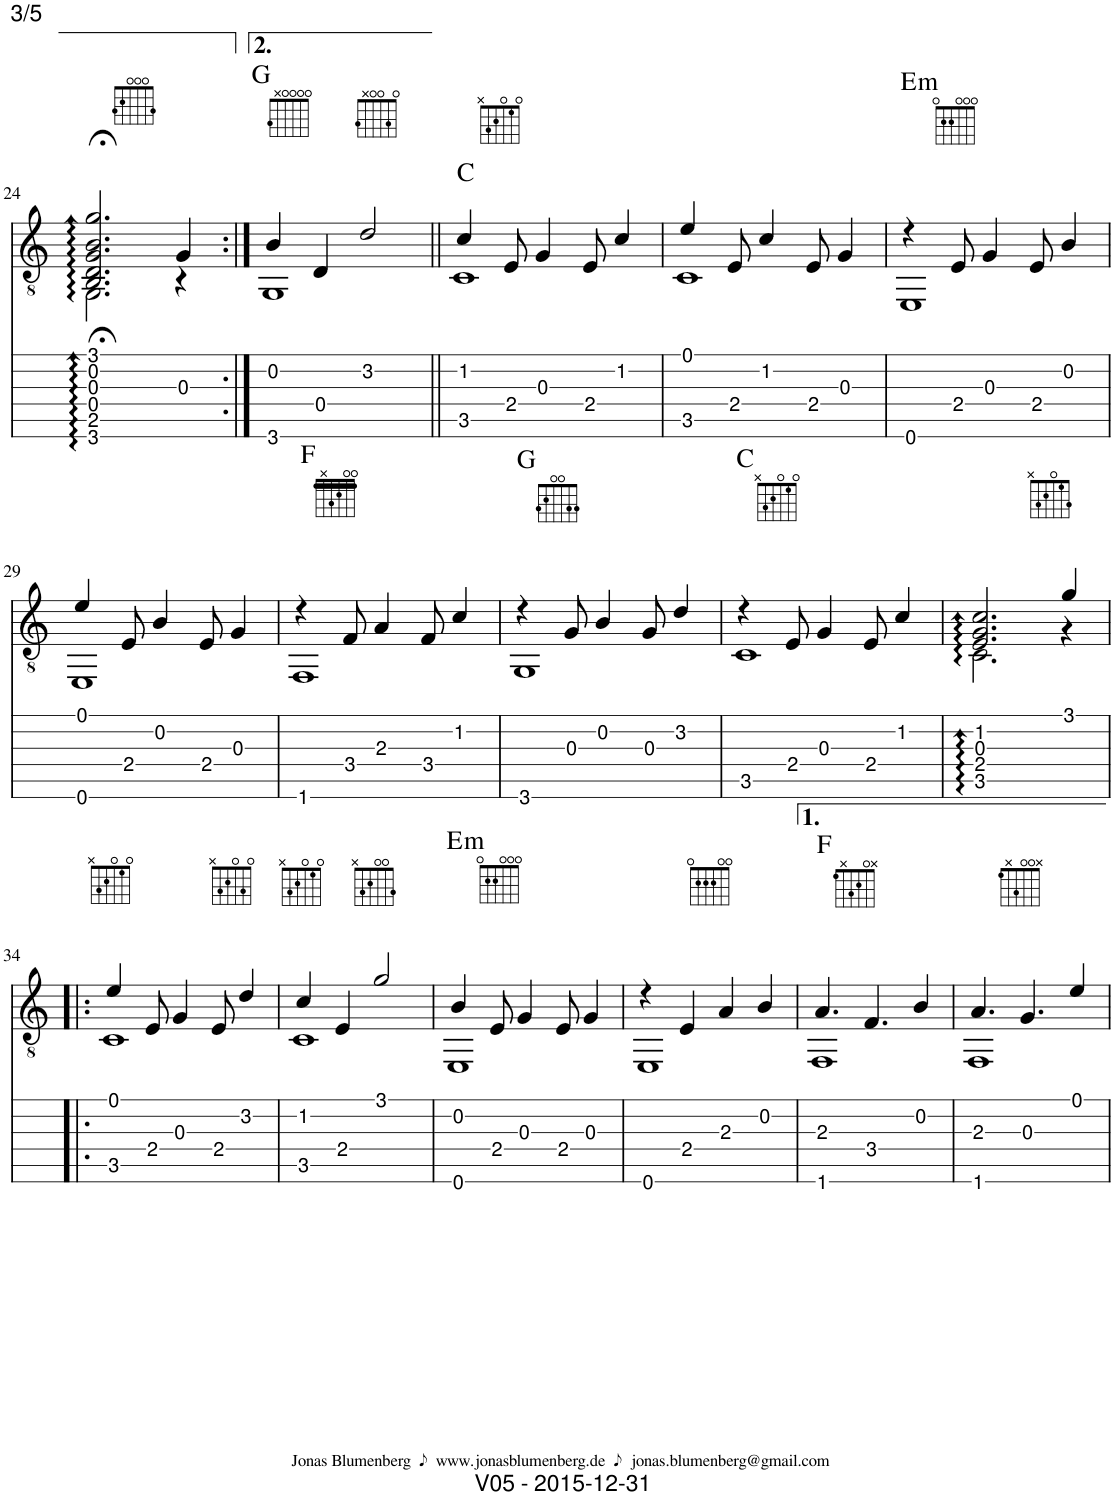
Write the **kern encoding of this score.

**kern	**kern	**harte
*part1	*part1	*part1
*staff2	*staff1	*
*I"Akustische Gitarre	*	*
*I'Git.	*	*
!!LO:PB:g=z
*	*clefGv2	*
*k[]	*k[]	*
*M4/4	*M4/4	*
=24	=24	=24
*^	*^	*
2.BB;< 2.D;< 2.G;< 2.B;< 2.g;<	2.GG	2.BB/;< 2.D/;< 2.G/;< 2.B/;< 2.g/;<	2.GG\	.
4G	4r	4G/	4r	.
=25:|!	=25:|!	=25:|!	=25:|!	=25:|!
4B	1GG	4B/	1GG	G:maj
4D	.	4D/	.	.
2d	.	2d/	.	.
=26||	=26||	=26||	=26||	=26||
4c	1C	4c/	1C	C:maj
8E	.	8E/	.	.
4G	.	4G/	.	.
8E	.	8E/	.	.
4c	.	4c/	.	.
=27	=27	=27	=27	=27
4e	1C	4e/	1C	.
8E	.	8E/	.	.
4c	.	4c/	.	.
8E	.	8E/	.	.
4G	.	4G/	.	.
=28	=28	=28	=28	=28
!	!	!	!	!LO:H:kt=m
4r	1EE	4r	1EE	E:min
8E	.	8E/	.	.
4G	.	4G/	.	.
8E	.	8E/	.	.
4B	.	4B/	.	.
!!LO:LB:g=z	!!
=29	=29	=29	=29	=29
4e	1EE	4e/	1EE	.
8E	.	8E/	.	.
4B	.	4B/	.	.
8E	.	8E/	.	.
4G	.	4G/	.	.
=30	=30	=30	=30	=30
4r	1FF	4r	1FF	F:maj
8F	.	8F/	.	.
4A	.	4A/	.	.
8F	.	8F/	.	.
4c	.	4c/	.	.
=31	=31	=31	=31	=31
4r	1GG	4r	1GG	G:maj
8G	.	8G/	.	.
4B	.	4B/	.	.
8G	.	8G/	.	.
4d	.	4d/	.	.
=32	=32	=32	=32	=32
4r	1C	4r	1C	C:maj
8E	.	8E/	.	.
4G	.	4G/	.	.
8E	.	8E/	.	.
4c	.	4c/	.	.
=33	=33	=33	=33	=33
2.E 2.G 2.c	2.C	2.E/ 2.G/ 2.c/	2.C\	.
4g	4r	4g/	4r	.
!!LO:LB:g=z	!!
=34!|:	=34!|:	=34!|:	=34!|:	=34!|:
4e	1C	4e/	1C	.
8E	.	8E/	.	.
4G	.	4G/	.	.
8E	.	8E/	.	.
4d	.	4d/	.	.
=35	=35	=35	=35	=35
4c	1C	4c/	1C	.
4E	.	4E/	.	.
2g	.	2g/	.	.
=36	=36	=36	=36	=36
!	!	!	!	!LO:H:kt=m
4B	1EE	4B/	1EE	E:min
8E	.	8E/	.	.
4G	.	4G/	.	.
8E	.	8E/	.	.
4G	.	4G/	.	.
=37	=37	=37	=37	=37
4r	1EE	4r	1EE	.
4E	.	4E/	.	.
4A	.	4A/	.	.
4B	.	4B/	.	.
=38	=38	=38	=38	=38
4.A	1FF	4.A/	1FF	F:maj
4.F	.	4.F/	.	.
4B	.	4B/	.	.
=39	=39	=39	=39	=39
4.A	1FF	4.A/	1FF	.
4.G	.	4.G/	.	.
4e	.	4e/	.	.
*v	*v	*	*	*
*	*v	*v	*
=	=	=
*-	*-	*-
